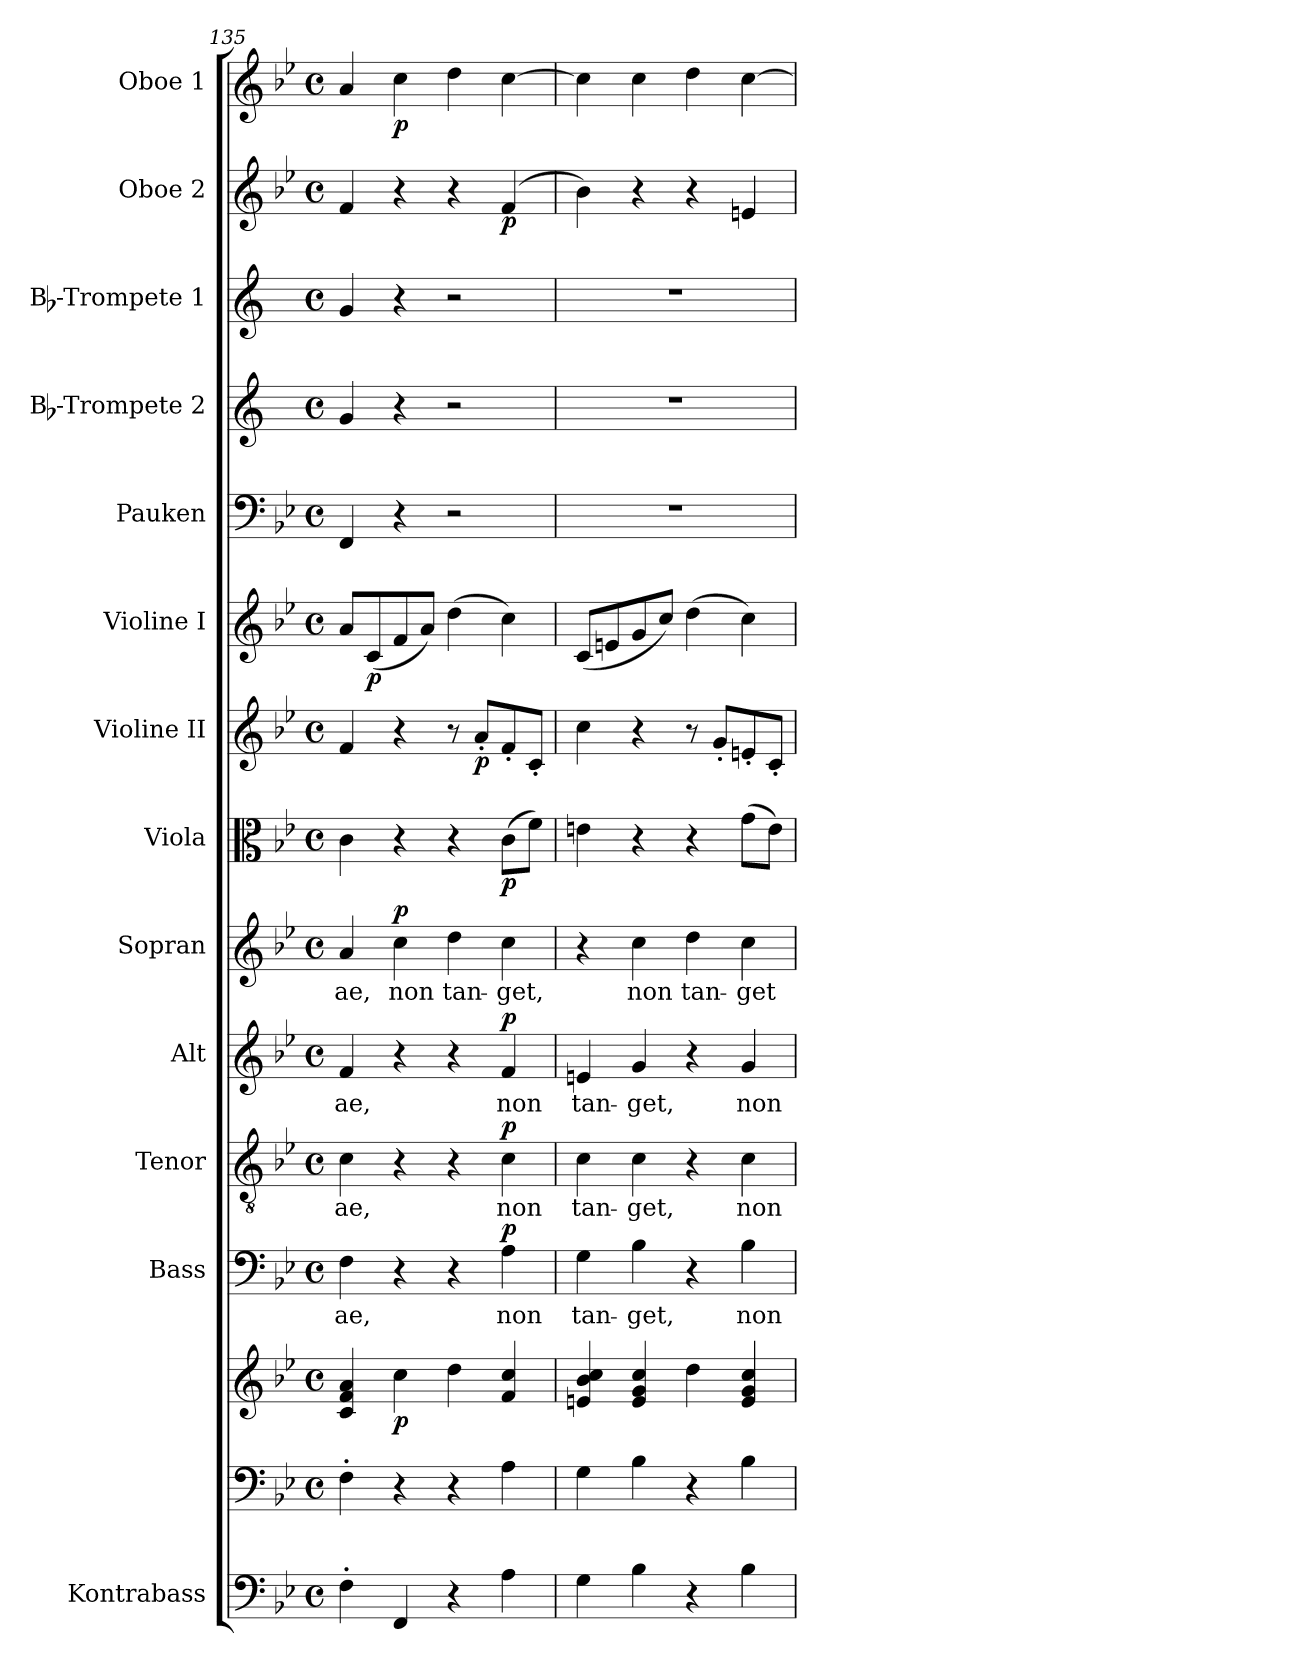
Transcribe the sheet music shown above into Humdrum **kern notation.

**kern	**kern	**kern	**dynam	**kern	**text	**dynam	**kern	**text	**dynam	**kern	**text	**dynam	**kern	**text	**dynam	**kern	**dynam	**kern	**dynam	**kern	**dynam	**kern	**kern	**kern	**kern	**dynam	**kern	**dynam
*part14	*part13	*part13	*part13	*part12	*part12	*part12	*part11	*part11	*part11	*part10	*part10	*part10	*part9	*part9	*part9	*part8	*part8	*part7	*part7	*part6	*part6	*part5	*part4	*part3	*part2	*part2	*part1	*part1
*staff15	*staff14	*staff13	*staff13/14	*staff12	*staff12	*staff12	*staff11	*staff11	*staff11	*staff10	*staff10	*staff10	*staff9	*staff9	*staff9	*staff8	*staff8	*staff7	*staff7	*staff6	*staff6	*staff5	*staff4	*staff3	*staff2	*staff2	*staff1	*staff1
*I"Kontrabass	*	*	*	*I"Bass	*	*	*I"Tenor	*	*	*I"Alt	*	*	*I"Sopran	*	*	*I"Viola	*	*I"Violine II	*	*I"Violine I	*	*I"Pauken	*I"Bb-Trompete 2	*I"Bb-Trompete 1	*I"Oboe 2	*	*I"Oboe 1	*
*I'Kb.	*	*	*	*I'B.	*	*	*I'T.	*	*	*I'A.	*	*	*I'S.	*	*	*I'Vla.	*	*I'Vl. II	*	*I'Vl. I	*	*I'Pk.	*I'Bb Trp. 2	*I'Bb Trp. 1	*I'Ob. 2	*	*I'Ob. 1	*
*clefF4	*clefF4	*clefG2	*	*clefF4	*	*	*clefGv2	*	*	*clefG2	*	*	*clefG2	*	*	*clefC3	*	*clefG2	*	*clefG2	*	*clefF4	*clefG2	*clefG2	*clefG2	*	*clefG2	*
*ITrd7c12	*	*	*	*	*	*	*	*	*	*	*	*	*	*	*	*	*	*	*	*	*	*	*ITrd1c2	*ITrd1c2	*	*	*	*
*k[b-e-]	*k[b-e-]	*k[b-e-]	*	*k[b-e-]	*	*	*k[b-e-]	*	*	*k[b-e-]	*	*	*k[b-e-]	*	*	*k[b-e-]	*	*k[b-e-]	*	*k[b-e-]	*	*k[b-e-]	*k[b-e-]	*k[b-e-]	*k[b-e-]	*	*k[b-e-]	*
*B-:	*B-:	*B-:	*	*B-:	*	*	*B-:	*	*	*B-:	*	*	*B-:	*	*	*B-:	*	*B-:	*	*B-:	*	*B-:	*B-:	*B-:	*B-:	*	*B-:	*
*M4/4	*M4/4	*M4/4	*	*M4/4	*	*	*M4/4	*	*	*M4/4	*	*	*M4/4	*	*	*M4/4	*	*M4/4	*	*M4/4	*	*M4/4	*M4/4	*M4/4	*M4/4	*	*M4/4	*
*met(c)	*met(c)	*met(c)	*	*met(c)	*	*	*met(c)	*	*	*met(c)	*	*	*met(c)	*	*	*met(c)	*	*met(c)	*	*met(c)	*	*met(c)	*met(c)	*met(c)	*met(c)	*	*met(c)	*
=135	=135	=135	=135	=135	=135	=135	=135	=135	=135	=135	=135	=135	=135	=135	=135	=135	=135	=135	=135	=135	=135	=135	=135	=135	=135	=135	=135	=135
!	!	!	!	!	!LO:LY:b	!	!	!LO:LY:b	!	!	!LO:LY:b	!	!	!LO:LY:b	!	!	!	!	!	!	!	!	!	!	!	!	!	!
4FF'>\	4F'>\	4c/ 4f/ 4a/	.	4F\	-ae,	.	4c\	-ae,	.	4f/	-ae,	.	4a/	-ae,	.	4c\	.	4f/	.	8a/L	.	4FF/	4f/	4f/	4f/	.	4a/	.
!	!	!	!	!	!	!	!	!	!	!	!	!	!	!	!	!	!	!	!	!	!LO:DY:b	!	!	!	!	!	!	!
.	.	.	.	.	.	.	.	.	.	.	.	.	.	.	.	.	.	.	.	(<8c/	p	.	.	.	.	.	.	.
!	!	!	!LO:DY:b	!	!	!	!	!	!	!	!	!	!	!LO:LY:b	!LO:DY:a	!	!	!	!	!	!	!	!	!	!	!	!	!LO:DY:b
4FFF/	4r	4cc\	p	4r	.	.	4r	.	.	4r	.	.	4cc\	non	p	4r	.	4r	.	8f/	.	4r	4r	4r	4r	.	4cc\	p
.	.	.	.	.	.	.	.	.	.	.	.	.	.	.	.	.	.	.	.	8a/J)	.	.	.	.	.	.	.	.
!	!	!	!	!	!	!	!	!	!	!	!	!	!	!LO:LY:b	!	!	!	!	!	!	!	!	!	!	!	!	!	!
4r	4r	4dd\	.	4r	.	.	4r	.	.	4r	.	.	4dd\	tan-	.	4r	.	8r	.	(>4dd\	.	2r	2r	2r	4r	.	4dd\	.
!	!	!	!	!	!	!	!	!	!	!	!	!	!	!	!	!	!	!	!LO:DY:b	!	!	!	!	!	!	!	!	!
.	.	.	.	.	.	.	.	.	.	.	.	.	.	.	.	.	.	8a'</L	p	.	.	.	.	.	.	.	.	.
!	!	!	!	!	!LO:LY:b	!LO:DY:a	!	!LO:LY:b	!LO:DY:a	!	!LO:LY:b	!LO:DY:a	!	!LO:LY:b	!	!	!LO:DY:b	!	!	!	!	!	!	!	!	!LO:DY:b	!	!
4AA\	4A\	4f/ 4cc/	.	4A\	non	p	4c\	non	p	4f/	non	p	4cc\	-get,	.	(>8c\L	p	8f'</	.	4cc\)	.	.	.	.	(4f/	p	[4cc\	.
.	.	.	.	.	.	.	.	.	.	.	.	.	.	.	.	8f\J)	.	8c'</J	.	.	.	.	.	.	.	.	.	.
=136	=136	=136	=136	=136	=136	=136	=136	=136	=136	=136	=136	=136	=136	=136	=136	=136	=136	=136	=136	=136	=136	=136	=136	=136	=136	=136	=136	=136
!	!	!	!	!	!LO:LY:b	!	!	!LO:LY:b	!	!	!LO:LY:b	!	!	!	!	!	!	!	!	!	!	!	!	!	!	!	!	!
4GG\	4G\	4en/ 4b-/ 4cc/	.	4G\	tan-	.	4c\	tan-	.	4en/	tan-	.	4r	.	.	4en\	.	4cc\	.	(<8c/L	.	1r	1r	1r	4b-\)	.	4cc\]	.
.	.	.	.	.	.	.	.	.	.	.	.	.	.	.	.	.	.	.	.	8en/	.	.	.	.	.	.	.	.
!	!	!	!	!	!LO:LY:b	!	!	!LO:LY:b	!	!	!LO:LY:b	!	!	!LO:LY:b	!	!	!	!	!	!	!	!	!	!	!	!	!	!
4BB-\	4B-\	4e/ 4g/ 4cc/	.	4B-\	-get,	.	4c\	-get,	.	4g/	-get,	.	4cc\	non	.	4r	.	4r	.	8g/	.	.	.	.	4r	.	4cc\	.
.	.	.	.	.	.	.	.	.	.	.	.	.	.	.	.	.	.	.	.	8cc/J)	.	.	.	.	.	.	.	.
!	!	!	!	!	!	!	!	!	!	!	!	!	!	!LO:LY:b	!	!	!	!	!	!	!	!	!	!	!	!	!	!
4r	4r	4dd\	.	4r	.	.	4r	.	.	4r	.	.	4dd\	tan-	.	4r	.	8r	.	(>4dd\	.	.	.	.	4r	.	4dd\	.
.	.	.	.	.	.	.	.	.	.	.	.	.	.	.	.	.	.	8g'</L	.	.	.	.	.	.	.	.	.	.
!	!	!	!	!	!LO:LY:b	!	!	!LO:LY:b	!	!	!LO:LY:b	!	!	!LO:LY:b	!	!	!	!	!	!	!	!	!	!	!	!	!	!
4BB-\	4B-\	4e/ 4g/ 4cc/	.	4B-\	non	.	4c\	non	.	4g/	non	.	4cc\	-get	.	(>8g\L	.	8en'</	.	4cc\)	.	.	.	.	4en/	.	[4cc\	.
.	.	.	.	.	.	.	.	.	.	.	.	.	.	.	.	8e\J)	.	8c'</J	.	.	.	.	.	.	.	.	.	.
=	=	=	=	=	=	=	=	=	=	=	=	=	=	=	=	=	=	=	=	=	=	=	=	=	=	=	=	=
*-	*-	*-	*-	*-	*-	*-	*-	*-	*-	*-	*-	*-	*-	*-	*-	*-	*-	*-	*-	*-	*-	*-	*-	*-	*-	*-	*-	*-
